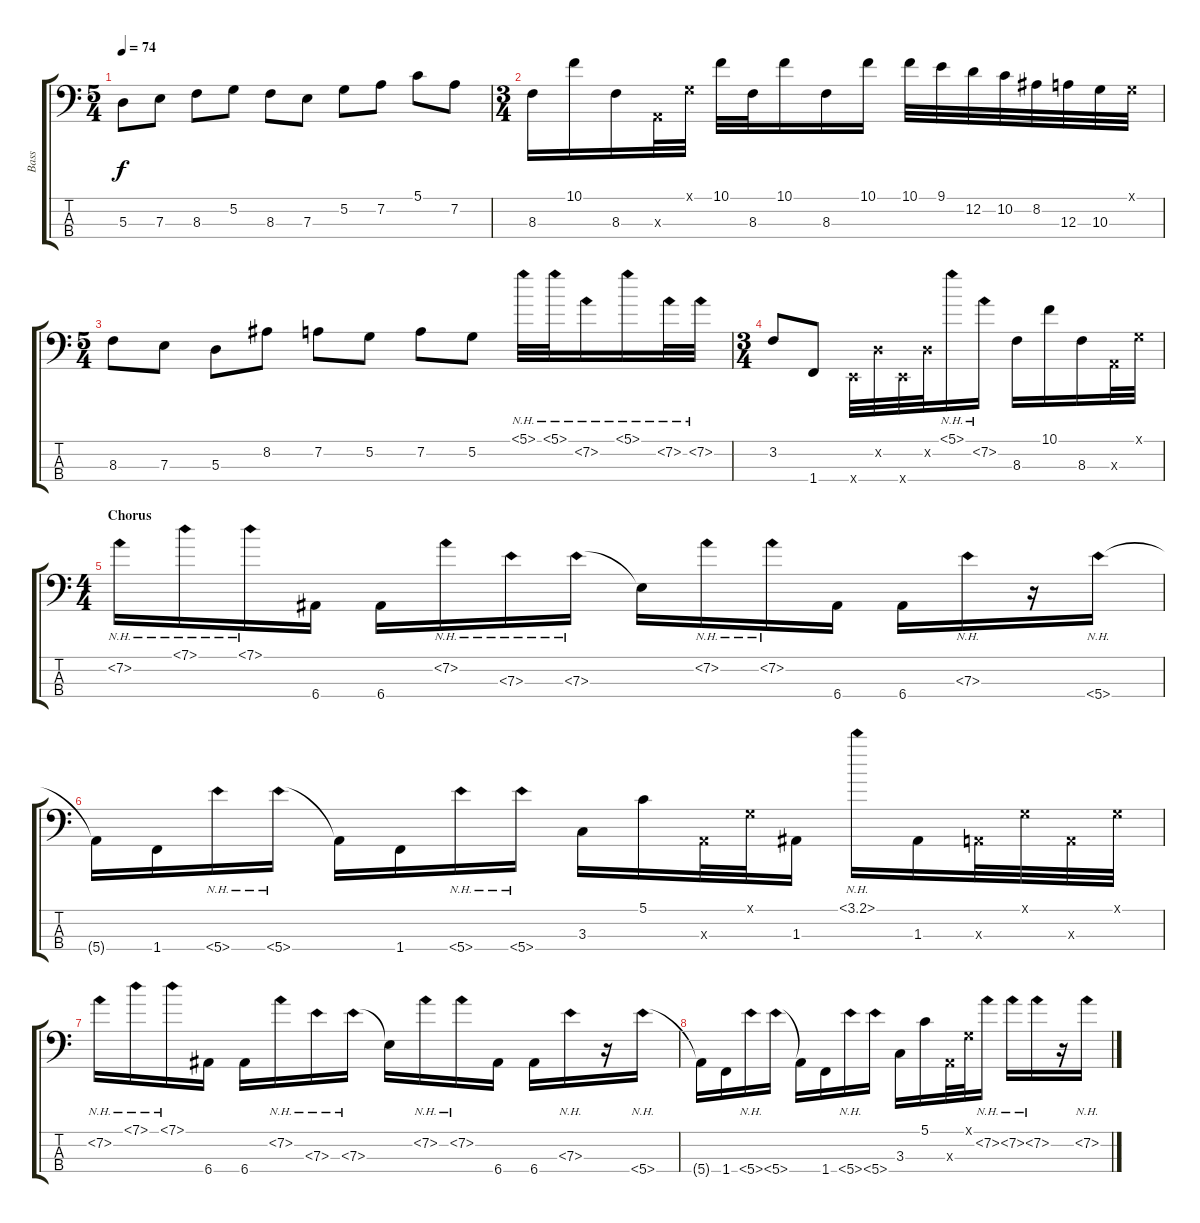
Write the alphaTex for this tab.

\track ("Bass" "Bass") {instrument slapbass1}
\staff {score tabs}
\tuning (G2 D2 A1 E1) {hide}
\ts (5 4)
\tempo 74
\clef f4
\ks c
5.3.8{dy f instrument synthbass1} 7.3.8 8.3.8 5.2.8 8.3.8 7.3.8 5.2.8 7.2.8 5.1.8 7.2.8 |
\ts (3 4)
8.3.16{instrument slapbass1} 10.1.16 8.3.16 0.3{x}.32 0.1{x}.32 10.1.32 8.3.32 10.1.16 8.3.16 10.1.16 10.1.32 9.1.32 12.2.32 10.2.32 8.2.32 12.3.32 10.3.32 0.1{x}.32 |
\ts (5 4)
8.3.8{instrument synthbass1} 7.3.8 5.3.8 8.2.8 7.2.8 5.2.8 7.2.8 5.2.8 5.1{nh}.32 5.1{nh}.32 7.2{nh}.16 5.1{nh}.16 7.2{nh}.32 7.2{nh}.32 |
\ts (3 4)
3.2.8{instrument slapbass1} 1.4.8 0.4{x}.32 0.2{x}.32 0.4{x}.32 0.2{x}.32 5.1{nh}.16 7.2{nh}.16 8.3.16 10.1.16 8.3.16 0.3{x}.32 0.1{x}.32 |
\ts (4 4)
\section ("" "Chorus")
7.2{nh}.16 7.1{nh}.16 7.1{nh}.16 6.4.16 6.4.16 7.2{nh}.16 7.3{nh}.16 7.3{nh}.16 7.3{t}.16 7.2{nh}.16 7.2{nh}.16 6.4.16 6.4.16 7.3{nh}.16 r.16 5.4{nh}.16 |
5.4{t}.16 1.4.16 5.4{nh}.16 5.4{nh}.16 5.4{t}.16 1.4.16 5.4{nh}.16 5.4{nh}.16 3.3.16 5.1.16 0.3{x}.32 0.1{x}.32 1.3.16 3.1{nh}.16 1.3.16 0.3{x}.32 0.1{x}.32 0.3{x}.32 0.1{x}.32 |
7.2{nh}.16 7.1{nh}.16 7.1{nh}.16 6.4.16 6.4.16 7.2{nh}.16 7.3{nh}.16 7.3{nh}.16 7.3{t}.16 7.2{nh}.16 7.2{nh}.16 6.4.16 6.4.16 7.3{nh}.16 r.16 5.4{nh}.16 |
5.4{t}.16 1.4.16 5.4{nh}.16 5.4{nh}.16 5.4{t}.16 1.4.16 5.4{nh}.16 5.4{nh}.16 3.3.16 5.1.16 0.3{x}.32 0.1{x}.32 7.2{nh}.16 7.2{nh}.16 7.2{nh}.16 r.16 7.2{nh}.16
